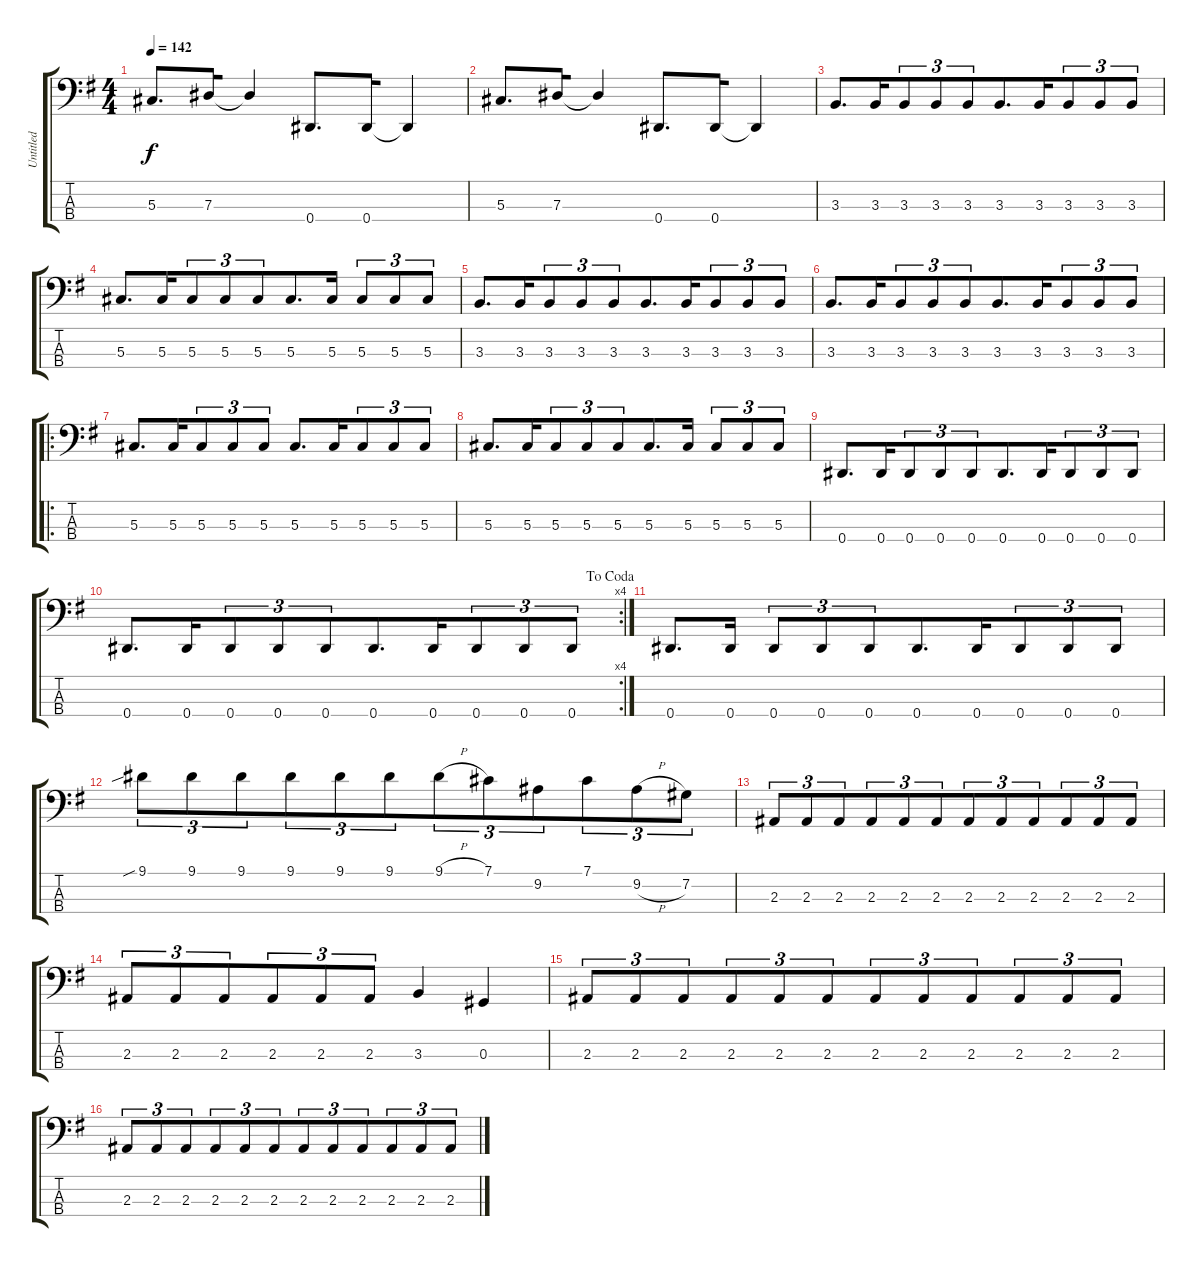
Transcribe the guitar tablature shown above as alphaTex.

\track ("Untitled" "Untitled") {instrument electricbassfinger}
\staff {score tabs}
\tuning (Gb2 Db2 Ab1 Eb1) {hide}
\ts (4 4)
\tempo 142
\clef f4
\ks g
5.3.8{d dy f beam merge} 7.3.16{beam merge} 7.3{t}.4{beam merge} 0.4.8{d beam merge} 0.4.16{beam merge} 0.4{t}.4 |
5.3.8{d beam merge} 7.3.16{beam merge} 7.3{t}.4{beam merge} 0.4.8{d beam merge} 0.4.16{beam merge} 0.4{t}.4 |
3.3.8{d beam merge} 3.3.16{beam merge} 3.3.8{tu (3 2) beam merge} 3.3.8{tu (3 2) beam merge} 3.3.8{tu (3 2) beam merge} 3.3.8{d beam merge} 3.3.16{beam merge} 3.3.8{tu (3 2) beam merge} 3.3.8{tu (3 2) beam merge} 3.3.8{tu (3 2)} |
5.3.8{d} 5.3.16{beam merge} 5.3.8{tu (3 2) beam merge} 5.3.8{tu (3 2) beam merge} 5.3.8{tu (3 2) beam merge} 5.3.8{d beam merge} 5.3.16 5.3.8{tu (3 2) beam merge} 5.3.8{tu (3 2) beam merge} 5.3.8{tu (3 2)} |
3.3.8{d beam merge} 3.3.16{beam merge} 3.3.8{tu (3 2) beam merge} 3.3.8{tu (3 2) beam merge} 3.3.8{tu (3 2) beam merge} 3.3.8{d beam merge} 3.3.16{beam merge} 3.3.8{tu (3 2) beam merge} 3.3.8{tu (3 2) beam merge} 3.3.8{tu (3 2)} |
3.3.8{d beam merge} 3.3.16{beam merge} 3.3.8{tu (3 2) beam merge} 3.3.8{tu (3 2) beam merge} 3.3.8{tu (3 2) beam merge} 3.3.8{d beam merge} 3.3.16{beam merge} 3.3.8{tu (3 2) beam merge} 3.3.8{tu (3 2) beam merge} 3.3.8{tu (3 2)} |
\ro
5.3.8{d beam merge} 5.3.16{beam merge} 5.3.8{tu (3 2) beam merge} 5.3.8{tu (3 2) beam merge} 5.3.8{tu (3 2)} 5.3.8{d beam merge} 5.3.16{beam merge} 5.3.8{tu (3 2) beam merge} 5.3.8{tu (3 2) beam merge} 5.3.8{tu (3 2)} |
5.3.8{d beam merge} 5.3.16{beam merge} 5.3.8{tu (3 2) beam merge} 5.3.8{tu (3 2) beam merge} 5.3.8{tu (3 2) beam merge} 5.3.8{d beam merge} 5.3.16 5.3.8{tu (3 2) beam merge} 5.3.8{tu (3 2) beam merge} 5.3.8{tu (3 2)} |
0.4.8{d} 0.4.16{beam merge} 0.4.8{tu (3 2) beam merge} 0.4.8{tu (3 2) beam merge} 0.4.8{tu (3 2) beam merge} 0.4.8{d beam merge} 0.4.16{beam merge} 0.4.8{tu (3 2)} 0.4.8{tu (3 2) beam merge} 0.4.8{tu (3 2)} |
\rc 4
\jump dacoda
0.4.8{d beam merge} 0.4.16{beam merge} 0.4.8{tu (3 2)} 0.4.8{tu (3 2) beam merge} 0.4.8{tu (3 2) beam merge} 0.4.8{d beam merge} 0.4.16{beam merge} 0.4.8{tu (3 2)} 0.4.8{tu (3 2) beam merge} 0.4.8{tu (3 2)} |
0.4.8{d beam merge} 0.4.16 0.4.8{tu (3 2) beam merge} 0.4.8{tu (3 2) beam merge} 0.4.8{tu (3 2) beam merge} 0.4.8{d beam merge} 0.4.16{beam merge} 0.4.8{tu (3 2) beam merge} 0.4.8{tu (3 2) beam merge} 0.4.8{tu (3 2)} |
9.1{sib}.8{tu (3 2) beam merge} 9.1.8{tu (3 2) beam merge} 9.1.8{tu (3 2) beam merge} 9.1.8{tu (3 2)} 9.1.8{tu (3 2) beam merge} 9.1.8{tu (3 2) beam merge} 9.1{h}.8{tu (3 2) beam merge} 7.1.8{tu (3 2) beam merge} 9.2.8{tu (3 2) beam merge} 7.1.8{tu (3 2) beam merge} 9.2{h}.8{tu (3 2) beam merge} 7.2.8{tu (3 2)} |
2.3.8{tu (3 2) beam merge} 2.3.8{tu (3 2) beam merge} 2.3.8{tu (3 2) beam merge} 2.3.8{tu (3 2) beam merge} 2.3.8{tu (3 2)} 2.3.8{tu (3 2) beam merge} 2.3.8{tu (3 2) beam merge} 2.3.8{tu (3 2) beam merge} 2.3.8{tu (3 2) beam merge} 2.3.8{tu (3 2) beam merge} 2.3.8{tu (3 2)} 2.3.8{tu (3 2)} |
2.3.8{tu (3 2) beam merge} 2.3.8{tu (3 2) beam merge} 2.3.8{tu (3 2) beam merge} 2.3.8{tu (3 2) beam merge} 2.3.8{tu (3 2) beam merge} 2.3.8{tu (3 2) beam merge} 3.3.4{beam merge} 0.3.4 |
2.3.8{tu (3 2) beam merge} 2.3.8{tu (3 2) beam merge} 2.3.8{tu (3 2) beam merge} 2.3.8{tu (3 2) beam merge} 2.3.8{tu (3 2) beam merge} 2.3.8{tu (3 2) beam merge} 2.3.8{tu (3 2) beam merge} 2.3.8{tu (3 2) beam merge} 2.3.8{tu (3 2) beam merge} 2.3.8{tu (3 2)} 2.3.8{tu (3 2) beam merge} 2.3.8{tu (3 2)} |
2.3.8{tu (3 2) beam merge} 2.3.8{tu (3 2)} 2.3.8{tu (3 2) beam merge} 2.3.8{tu (3 2)} 2.3.8{tu (3 2) beam merge} 2.3.8{tu (3 2) beam merge} 2.3.8{tu (3 2) beam merge} 2.3.8{tu (3 2) beam merge} 2.3.8{tu (3 2) beam merge} 2.3.8{tu (3 2) beam merge} 2.3.8{tu (3 2) beam merge} 2.3.8{tu (3 2)}
